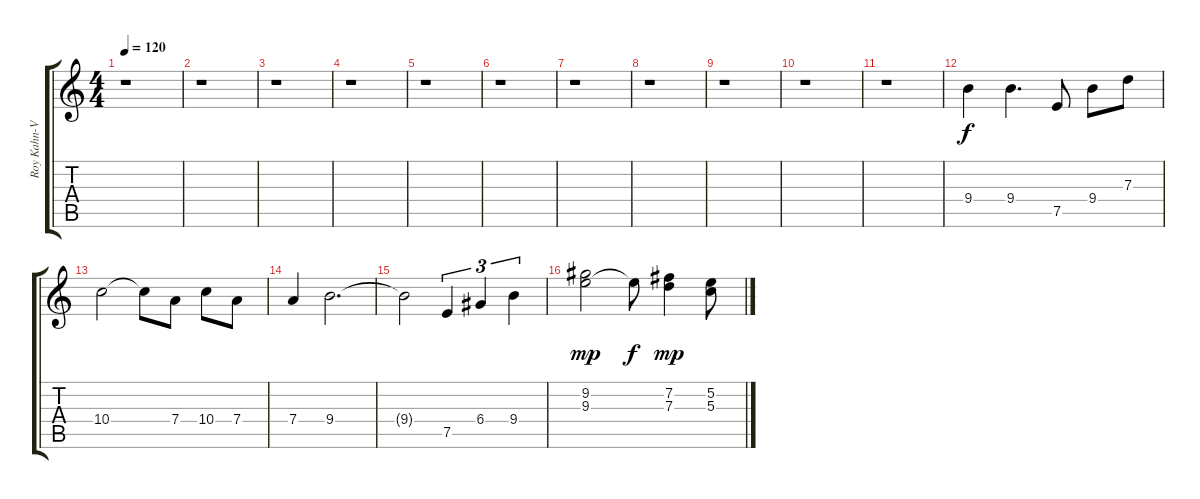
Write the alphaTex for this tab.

\track ("Roy Kahn-Vocals" "Roy Kahn-V") {instrument acousticguitarsteel}
\staff {score tabs}
\tuning (E4 B3 G3 D3 A2 E2) {hide}
\ts (4 4)
\tempo 120
\clef g2
\ks c
r.1{dy f} |
r.1 |
r.1 |
r.1 |
r.1 |
r.1 |
r.1 |
r.1 |
r.1 |
r.1 |
r.1 |
9.4.4 9.4.4{d} 7.5.8 9.4.8 7.3.8 |
10.4.2 10.4{t}.8 7.4.8 10.4.8 7.4.8 |
7.4.4 9.4.2{d} |
9.4{t}.2 7.5.4{tu (3 2)} 6.4.4{tu (3 2)} 9.4.4{tu (3 2)} |
(9.2 9.3).2{dy mp} 9.3{t}.8{dy f} (7.2 7.3).4{dy mp} (5.2 5.3).8
